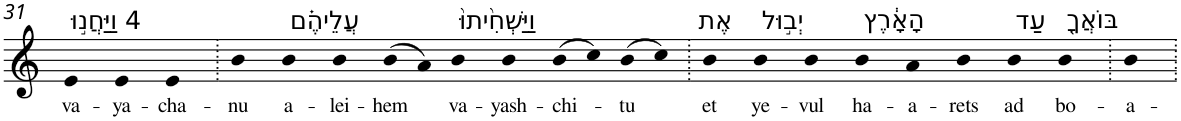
**kern	**text
*part1	*part1
*staff1	*staff1
*I"Piano	*
*I'Pno	*
!!LO:PB:g=z
*clefG2	*
*k[]	*
=31	=31
!LO:TX:a:t=4 וַיַּחֲנ֣וּ	!
!	!LO:LY:b
4e	va-
!	!LO:LY:b
4e	-ya-
!	!LO:LY:b
4e	-cha-
=32.	=32.
!	!LO:LY:b
4b	-nu
!LO:TX:a:t=עֲלֵיהֶ֗ם	!
!	!LO:LY:b
4b	a-
!	!LO:LY:b
4b	-lei-
!	!LO:LY:b
(>8b	-hem
8a)	.
!LO:TX:a:t=וַיַּשְׁחִ֙יתוּ֙	!
!	!LO:LY:b
4b	va-
!	!LO:LY:b
4b	-yash-
!	!LO:LY:b
(>8b	-chi-
8cc)	.
!	!LO:LY:b
(>8b	-tu
8cc)	.
=33.	=33.
!LO:TX:a:t=אֶת	!
!	!LO:LY:b
4b	et
!LO:TX:a:t=יְב֣וּל	!
!	!LO:LY:b
4b	ye-
!	!LO:LY:b
4b	-vul
!LO:TX:a:t=הָאָ֔רֶץ	!
!	!LO:LY:b
4b	ha-
!	!LO:LY:b
4a	-a-
!	!LO:LY:b
4b	-rets
!LO:TX:a:t=עַד	!
!	!LO:LY:b
4b	ad
!LO:TX:a:t=בּוֹאֲךָ֖	!
!	!LO:LY:b
4b	bo-
=34.	=34.
!	!LO:LY:b
4b	-a-
=.	=.
*-	*-
